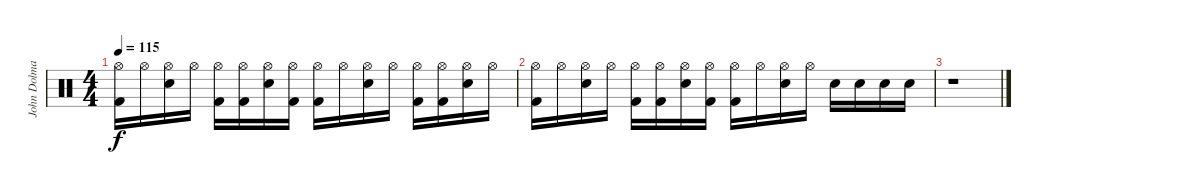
\track ("John Dolmayan" "John Dolma") {instrument percussion}
\staff {score}
\articulation defaults
\ts (4 4)
\tempo 115
\clef neutral
\ks c
("Hi-Hat (open)" "Kick (hit) 2").16{dy f} "Hi-Hat (open)".16 ("Hi-Hat (open)" "Electric Snare (hit)").16 "Hi-Hat (open)".16 ("Hi-Hat (open)" "Kick (hit) 2").16 ("Hi-Hat (open)" "Kick (hit) 2").16 ("Hi-Hat (open)" "Electric Snare (hit)").16 ("Hi-Hat (open)" "Kick (hit) 2").16 ("Hi-Hat (open)" "Kick (hit) 2").16 "Hi-Hat (open)".16 ("Hi-Hat (open)" "Electric Snare (hit)").16 "Hi-Hat (open)".16 ("Hi-Hat (open)" "Kick (hit) 2").16 ("Hi-Hat (open)" "Kick (hit) 2").16 ("Hi-Hat (open)" "Electric Snare (hit)").16 "Hi-Hat (open)".16 |
("Hi-Hat (open)" "Kick (hit) 2").16 "Hi-Hat (open)".16 ("Hi-Hat (open)" "Electric Snare (hit)").16 "Hi-Hat (open)".16 ("Hi-Hat (open)" "Kick (hit) 2").16 ("Hi-Hat (open)" "Kick (hit) 2").16 ("Hi-Hat (open)" "Electric Snare (hit)").16 ("Hi-Hat (open)" "Kick (hit) 2").16 ("Hi-Hat (open)" "Kick (hit) 2").16 "Hi-Hat (open)".16 ("Hi-Hat (open)" "Electric Snare (hit)").16 "Hi-Hat (open)".16 "Electric Snare (hit)".16 "Electric Snare (hit)".16 "Electric Snare (hit)".16 "Electric Snare (hit)".16 |
r.1
